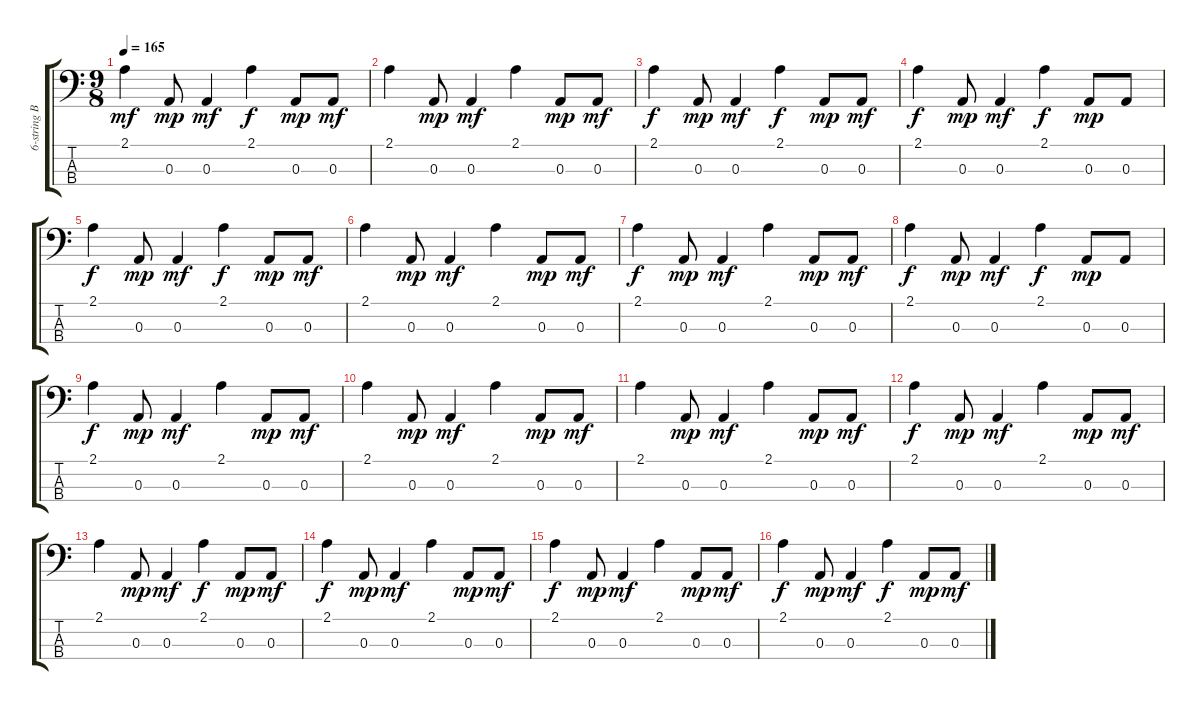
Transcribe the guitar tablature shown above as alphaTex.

\track ("6-string Bass Guitar" "6-string B") {instrument electricbassfinger}
\staff {score tabs}
\tuning (G2 D2 A1 E1) {hide}
\ts (9 8)
\tempo 165
\clef f4
\ks c
2.1.4{dy mf} 0.3.8{dy mp} 0.3.4{dy mf} 2.1.4{dy f} 0.3.8{dy mp} 0.3.8{dy mf} |
2.1.4 0.3.8{dy mp} 0.3.4{dy mf} 2.1.4 0.3.8{dy mp} 0.3.8{dy mf} |
2.1.4{dy f} 0.3.8{dy mp} 0.3.4{dy mf} 2.1.4{dy f} 0.3.8{dy mp} 0.3.8{dy mf} |
2.1.4{dy f} 0.3.8{dy mp} 0.3.4{dy mf} 2.1.4{dy f} 0.3.8{dy mp} 0.3.8 |
2.1.4{dy f} 0.3.8{dy mp} 0.3.4{dy mf} 2.1.4{dy f} 0.3.8{dy mp} 0.3.8{dy mf} |
2.1.4 0.3.8{dy mp} 0.3.4{dy mf} 2.1.4 0.3.8{dy mp} 0.3.8{dy mf} |
2.1.4{dy f} 0.3.8{dy mp} 0.3.4{dy mf} 2.1.4 0.3.8{dy mp} 0.3.8{dy mf} |
2.1.4{dy f} 0.3.8{dy mp} 0.3.4{dy mf} 2.1.4{dy f} 0.3.8{dy mp} 0.3.8 |
2.1.4{dy f} 0.3.8{dy mp} 0.3.4{dy mf} 2.1.4 0.3.8{dy mp} 0.3.8{dy mf} |
2.1.4 0.3.8{dy mp} 0.3.4{dy mf} 2.1.4 0.3.8{dy mp} 0.3.8{dy mf} |
2.1.4 0.3.8{dy mp} 0.3.4{dy mf} 2.1.4 0.3.8{dy mp} 0.3.8{dy mf} |
2.1.4{dy f} 0.3.8{dy mp} 0.3.4{dy mf} 2.1.4 0.3.8{dy mp} 0.3.8{dy mf} |
2.1.4 0.3.8{dy mp} 0.3.4{dy mf} 2.1.4{dy f} 0.3.8{dy mp} 0.3.8{dy mf} |
2.1.4{dy f} 0.3.8{dy mp} 0.3.4{dy mf} 2.1.4 0.3.8{dy mp} 0.3.8{dy mf} |
2.1.4{dy f} 0.3.8{dy mp} 0.3.4{dy mf} 2.1.4 0.3.8{dy mp} 0.3.8{dy mf} |
2.1.4{dy f} 0.3.8{dy mp} 0.3.4{dy mf} 2.1.4{dy f} 0.3.8{dy mp} 0.3.8{dy mf}
